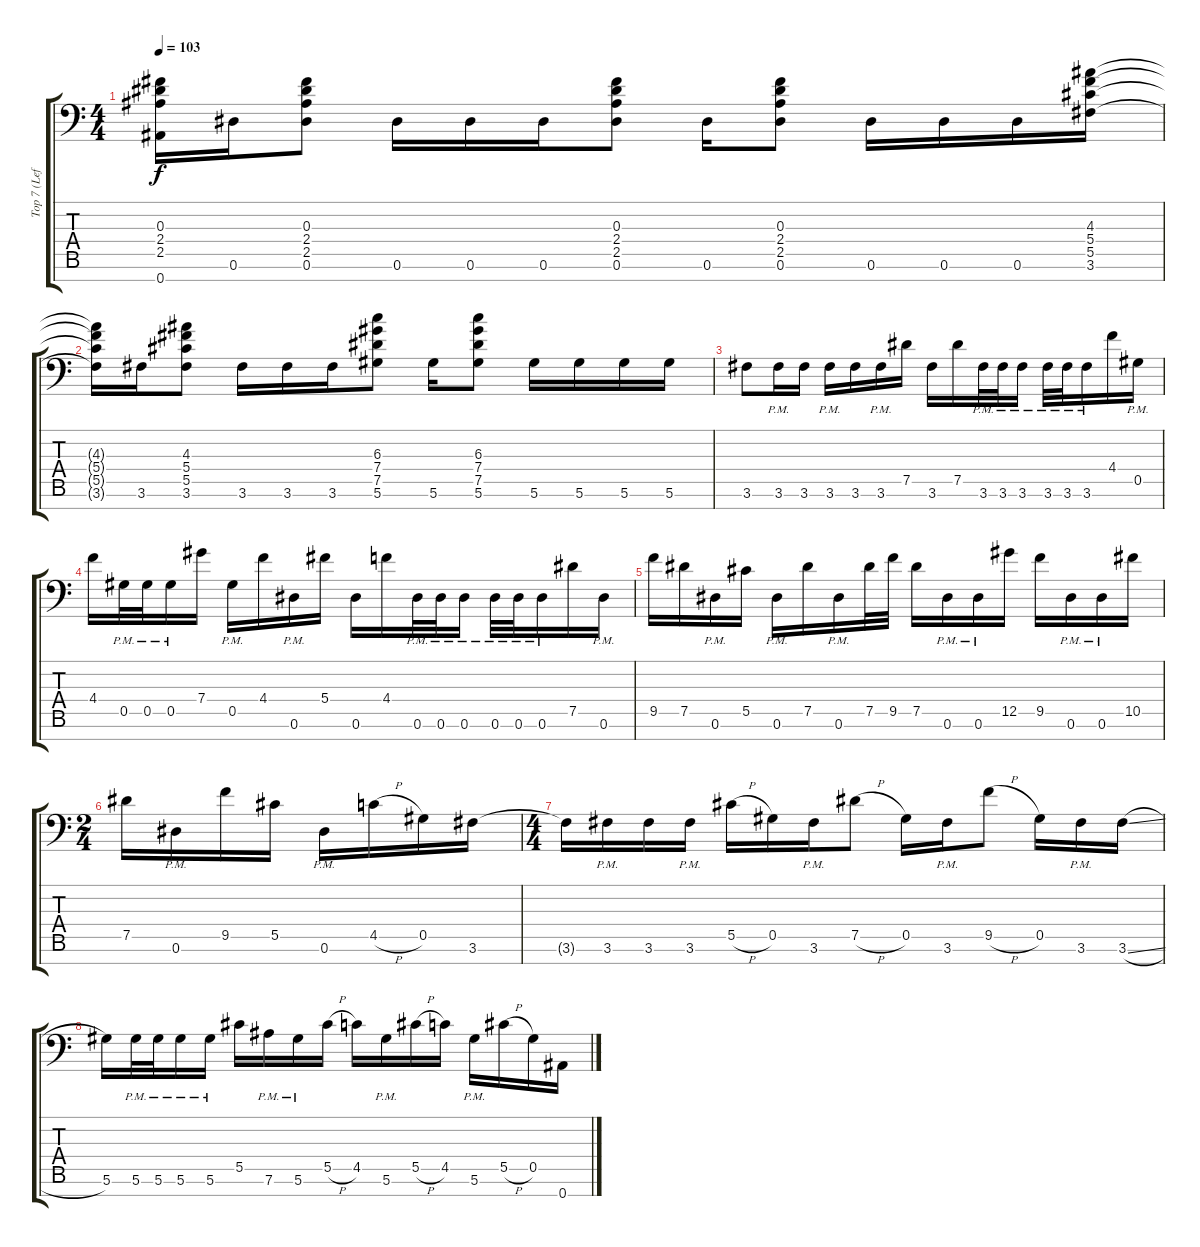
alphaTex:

\track ("Top 7 (Left Guitar)" "Top 7 (Lef") {instrument distortionguitar}
\staff {score tabs}
\tuning (Eb4 Bb3 Gb3 Db3 Ab2 Eb2 Bb1) {hide}
\ts (4 4)
\tempo 103
\clef f4
\ks c
(0.3{t} 2.4{t} 2.5{t} 0.7).16{dy f} 0.6.16 (0.3 2.4 2.5 0.6).8 0.6.16 0.6.16 0.6.16 (0.3 2.4 2.5 0.6).8 0.6.16 (0.3 2.4 2.5 0.6).8 0.6.16 0.6.16 0.6.16 (4.3 5.4 5.5 3.6).16 |
(4.3{t} 5.4{t} 5.5{t} 3.6{t}).16 3.6.16 (4.3 5.4 5.5 3.6).8 3.6.16 3.6.16 3.6.16 (6.3 7.4 7.5 5.6).8 5.6.16 (6.3 7.4 7.5 5.6).8 5.6.16 5.6.16 5.6.16 5.6.16 |
3.6.8 3.6{pm}.16 3.6.16 3.6{pm}.16 3.6.16 3.6{pm}.16 7.5.16 3.6.16 7.5.16 3.6{pm}.32 3.6{pm}.32 3.6{pm}.16 3.6{pm}.32 3.6{pm}.32 3.6{pm}.16 4.4.16 0.5{pm}.16 |
4.4.16 0.5{pm}.32 0.5{pm}.32 0.5{pm}.16 7.4.16 0.5{pm}.16 4.4.16 0.6{pm}.16 5.4.16 0.6.16 4.4.16 0.6{pm}.32 0.6{pm}.32 0.6{pm}.16 0.6{pm}.32 0.6{pm}.32 0.6{pm}.16 7.5.16 0.6{pm}.16 |
9.5.16 7.5.16 0.6{pm}.16 5.5.16 0.6{pm}.16 7.5.16 0.6{pm}.16 7.5.32 9.5.32 7.5.16 0.6{pm}.16 0.6{pm}.16 12.5.16 9.5.16 0.6{pm}.16 0.6{pm}.16 10.5.16 |
\ts (2 4)
7.5.16 0.6{pm}.16 9.5.16 5.5.16 0.6{pm}.16 4.5{h}.16 0.5.16 3.6.16 |
\ts (4 4)
3.6{t}.16 3.6{pm}.16 3.6.16 3.6{pm}.16 5.5{h}.16 0.5.16 3.6{pm}.16 7.5{h}.8 0.5.16 3.6{pm}.16 9.5{h}.8 0.5.16 3.6{pm}.16 3.6{sl}.16 |
5.6.16 5.6{pm}.32 5.6{pm}.32 5.6{pm}.16 5.6{pm}.16 5.5.16 7.6{pm}.16 5.6{pm}.16 5.5{h}.16 4.5.16 5.6{pm}.16 5.5{h}.16 4.5.16 5.6{pm}.16 5.5{h}.16 0.5.16 0.7.16
